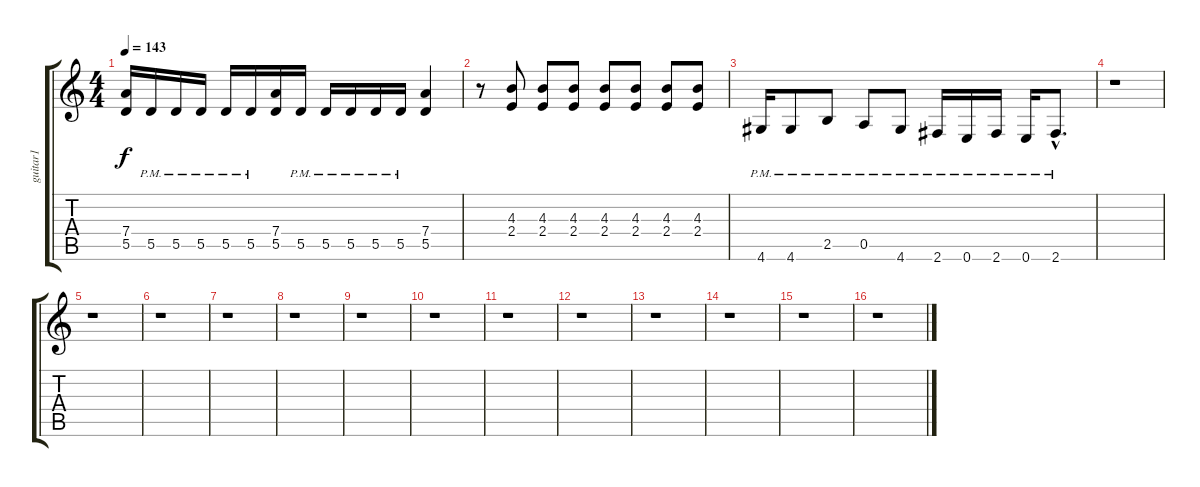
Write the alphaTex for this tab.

\track ("guitar1" "guitar1") {instrument distortionguitar}
\staff {score tabs}
\tuning (E4 B3 G3 D3 A2 E2) {hide}
\ts (4 4)
\tempo 143
\clef g2
\ks c
(7.4 5.5).16{dy f} 5.5{pm}.16 5.5{pm}.16 5.5{pm}.16 5.5{pm}.16 5.5{pm}.16 (7.4 5.5).16 5.5{pm}.16 5.5{pm}.16 5.5{pm}.16 5.5{pm}.16 5.5{pm}.16 (7.4 5.5).4 |
r.8 (4.3 2.4).8 (4.3 2.4).8 (4.3 2.4).8 (4.3 2.4).8 (4.3 2.4).8 (4.3 2.4).8 (4.3 2.4).8 |
4.6{pm}.16 4.6{pm}.8 2.5{pm}.8 0.5{pm}.8 4.6{pm}.8 2.6{pm}.16 0.6{pm}.16 2.6{pm}.16 0.6{pm}.16 2.6{hac pm}.8{d} |
r.1 |
r.1 |
r.1 |
r.1 |
r.1 |
r.1 |
r.1 |
r.1 |
r.1 |
r.1 |
r.1 |
r.1 |
r.1
